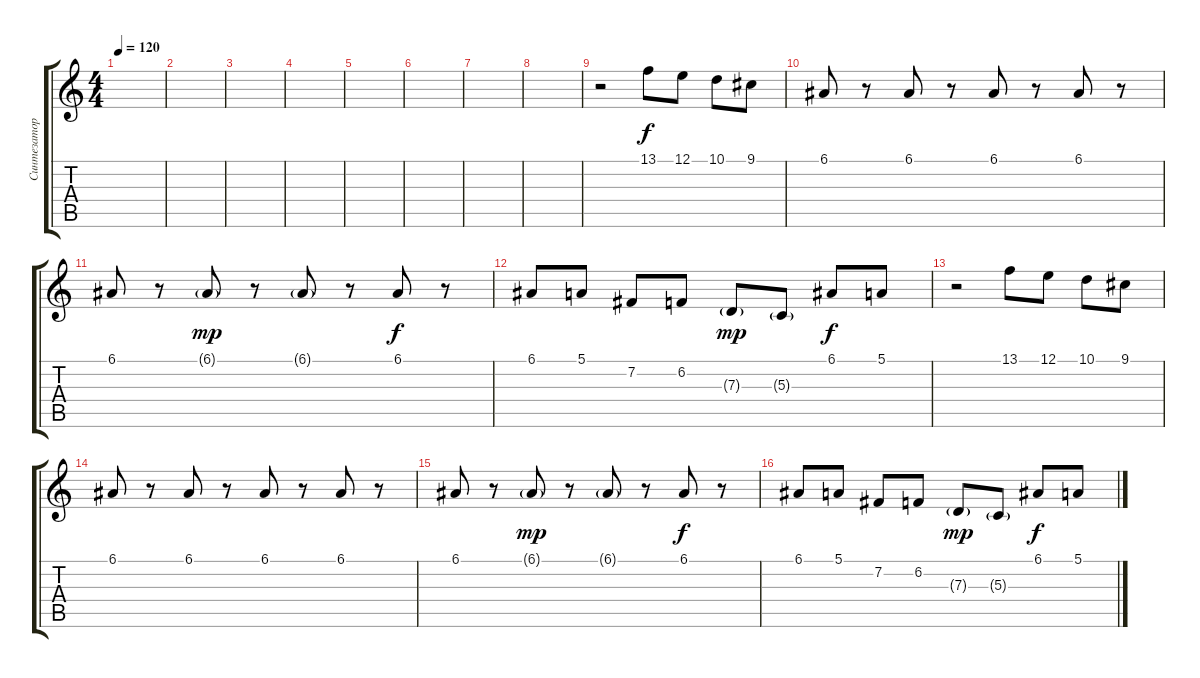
\track ("Синтезатор" "Синтезатор") {instrument musicbox}
\staff {score tabs}
\tuning (E4 B3 G3 D3 A2 E2) {hide}
\ts (4 4)
\tempo 120
\clef g2
\ks c
|
|
|
|
|
|
|
|
r.2 13.1.8 12.1.8 10.1.8 9.1.8 |
6.1.8 r.8 6.1.8 r.8 6.1.8 r.8 6.1.8 r.8 |
6.1.8 r.8 6.1{g}.8{dy mp} r.8 6.1{g}.8 r.8 6.1.8{dy f} r.8 |
6.1.8 5.1.8 7.2.8 6.2.8 7.3{g}.8{dy mp} 5.3{g}.8 6.1.8{dy f} 5.1.8 |
r.2 13.1.8 12.1.8 10.1.8 9.1.8 |
6.1.8 r.8 6.1.8 r.8 6.1.8 r.8 6.1.8 r.8 |
6.1.8 r.8 6.1{g}.8{dy mp} r.8 6.1{g}.8 r.8 6.1.8{dy f} r.8 |
6.1.8 5.1.8 7.2.8 6.2.8 7.3{g}.8{dy mp} 5.3{g}.8 6.1.8{dy f} 5.1.8
